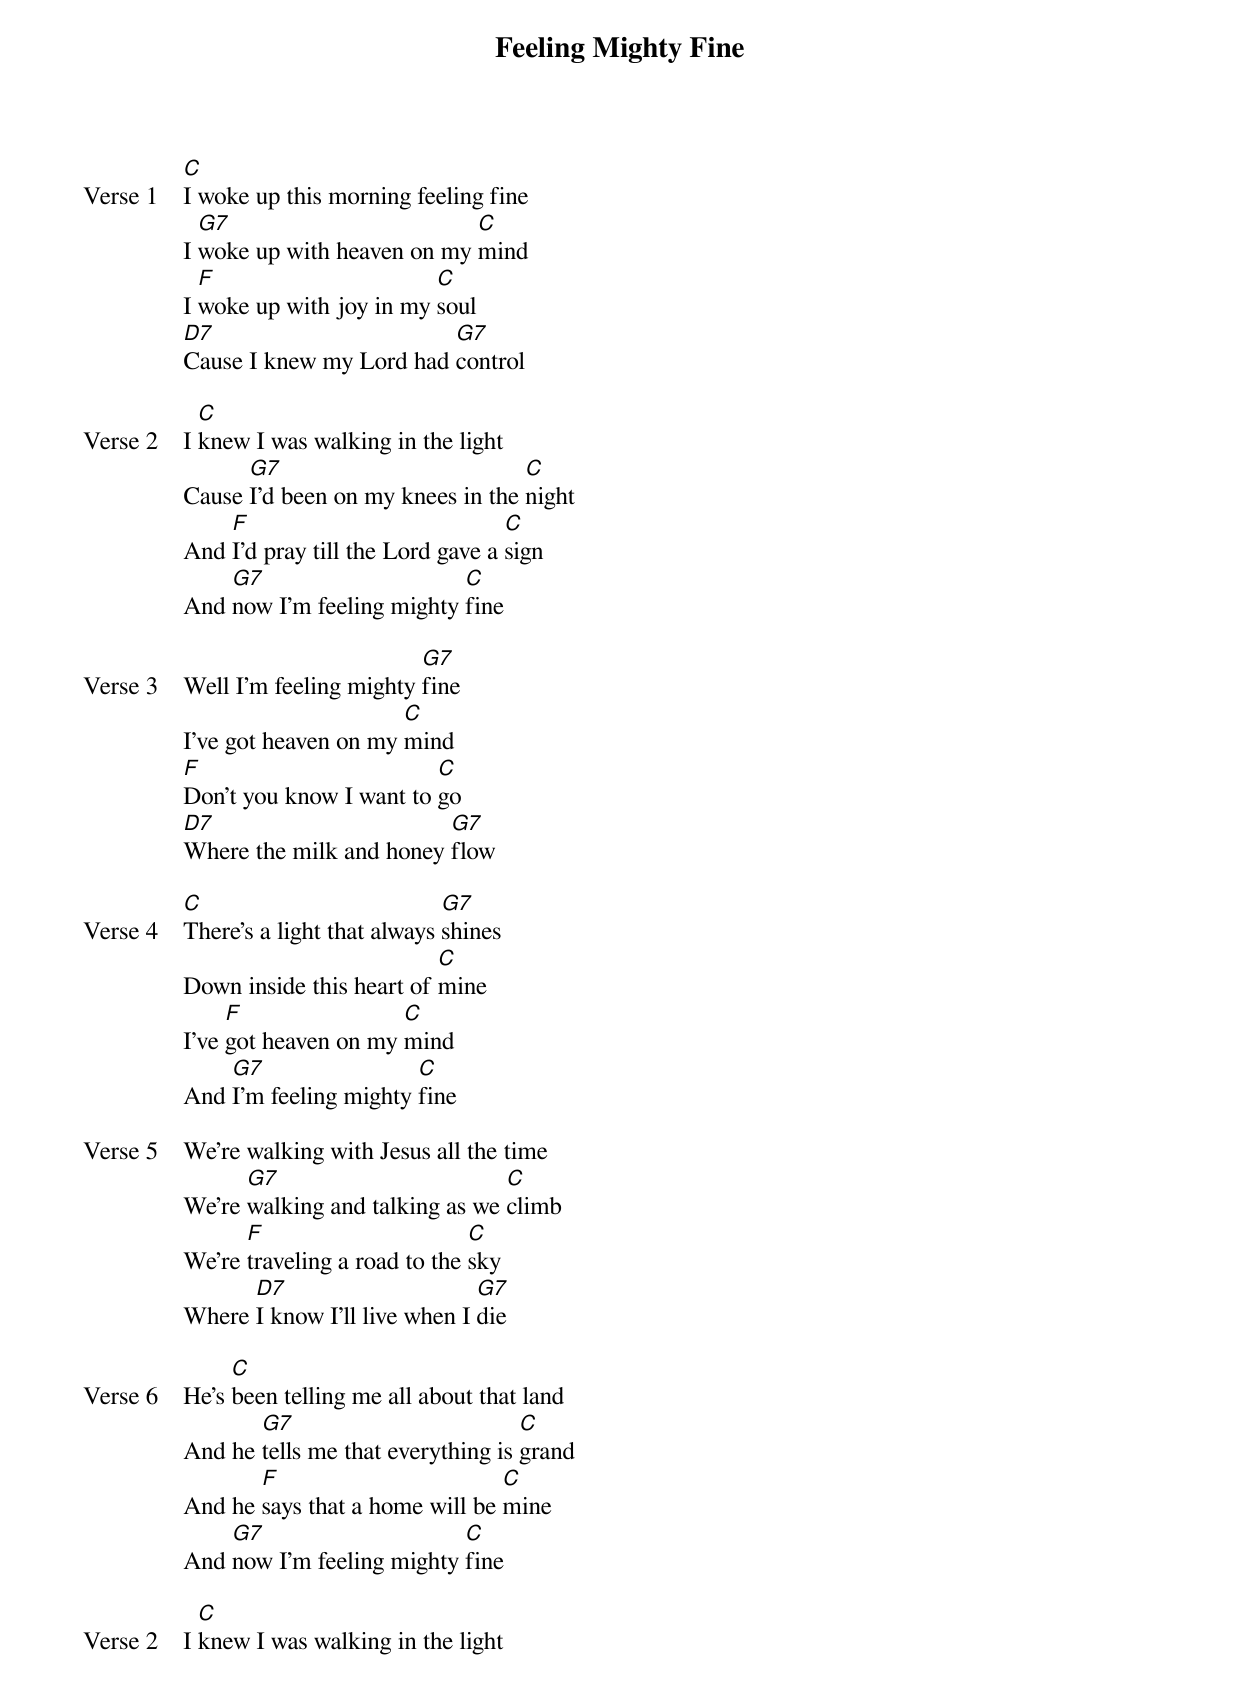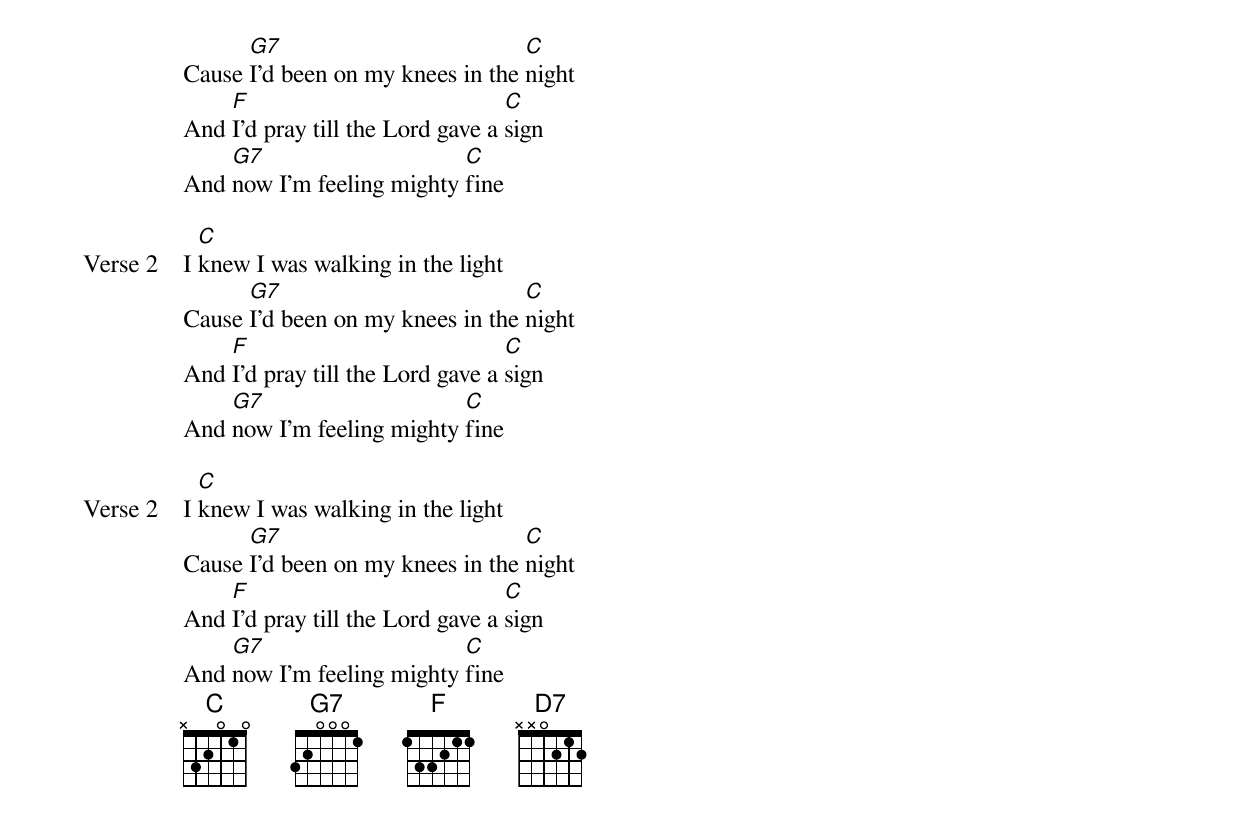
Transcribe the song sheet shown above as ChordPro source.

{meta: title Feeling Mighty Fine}
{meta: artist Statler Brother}
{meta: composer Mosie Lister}
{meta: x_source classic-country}
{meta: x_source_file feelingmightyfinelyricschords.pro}
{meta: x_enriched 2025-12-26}

{start_of_verse: Verse 1}
[C]I woke up this morning feeling fine
I [G7]woke up with heaven on my [C]mind
I [F]woke up with joy in my [C]soul
[D7]Cause I knew my Lord had [G7]control
{end_of_verse}

{start_of_verse: Verse 2}
I [C]knew I was walking in the light
Cause [G7]I'd been on my knees in the [C]night
And [F]I'd pray till the Lord gave a [C]sign
And [G7]now I'm feeling mighty [C]fine
{end_of_verse}

{start_of_verse: Verse 3}
Well I'm feeling mighty [G7]fine
I've got heaven on my [C]mind
[F]Don't you know I want to [C]go
[D7]Where the milk and honey [G7]flow
{end_of_verse}

{start_of_verse: Verse 4}
[C]There's a light that always [G7]shines
Down inside this heart of [C]mine
I've [F]got heaven on my [C]mind
And [G7]I'm feeling mighty [C]fine
{end_of_verse}

{start_of_verse: Verse 5}
We're walking with Jesus all the time
We're [G7]walking and talking as we [C]climb
We're [F]traveling a road to the [C]sky
Where [D7]I know I'll live when I [G7]die
{end_of_verse}

{start_of_verse: Verse 6}
He's [C]been telling me all about that land
And he [G7]tells me that everything is [C]grand
And he [F]says that a home will be [C]mine
And [G7]now I'm feeling mighty [C]fine
{end_of_verse}

{start_of_verse: Verse 2}
I [C]knew I was walking in the light
Cause [G7]I'd been on my knees in the [C]night
And [F]I'd pray till the Lord gave a [C]sign
And [G7]now I'm feeling mighty [C]fine
{end_of_verse}

{start_of_verse: Verse 2}
I [C]knew I was walking in the light
Cause [G7]I'd been on my knees in the [C]night
And [F]I'd pray till the Lord gave a [C]sign
And [G7]now I'm feeling mighty [C]fine
{end_of_verse}

{start_of_verse: Verse 2}
I [C]knew I was walking in the light
Cause [G7]I'd been on my knees in the [C]night
And [F]I'd pray till the Lord gave a [C]sign
And [G7]now I'm feeling mighty [C]fine
{end_of_verse}
